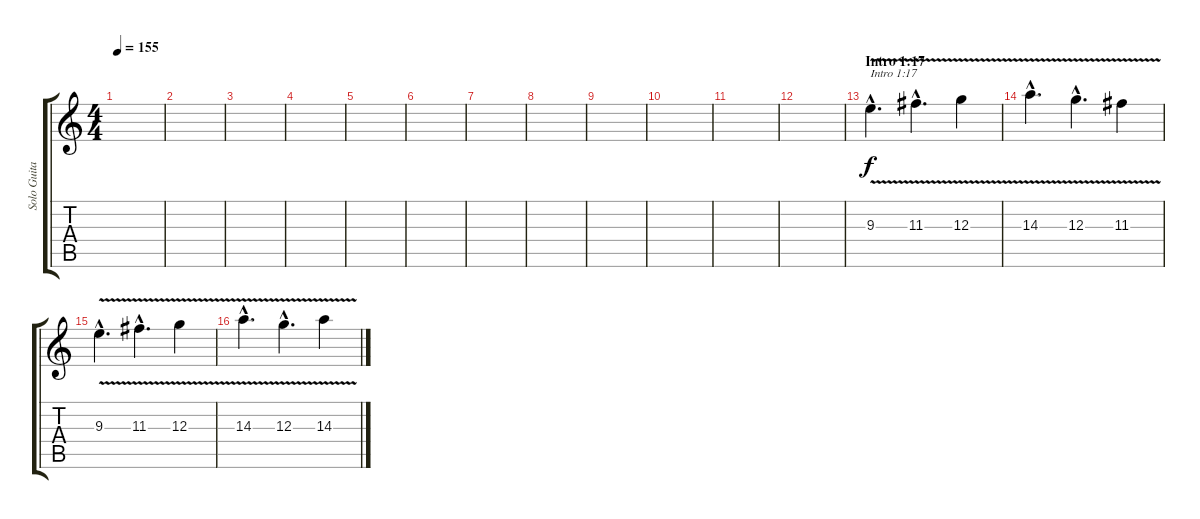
\track ("Solo Guitar" "Solo Guita") {instrument distortionguitar}
\staff {score tabs}
\tuning (E4 B3 G3 D3 A2 E2) {hide}
\ts (4 4)
\tempo 155
\clef g2
\ks c
|
|
|
|
|
|
|
|
|
|
|
|
\section ("" "Intro 1:17")
9.3{v hac}.4{d txt "Intro 1:17"} 11.3{v hac}.4{d} 12.3{v}.4 |
14.3{v hac}.4{d} 12.3{v hac}.4{d} 11.3{v}.4 |
9.3{v hac}.4{d} 11.3{v hac}.4{d} 12.3{v}.4 |
14.3{v hac}.4{d} 12.3{v hac}.4{d} 14.3{v}.4
